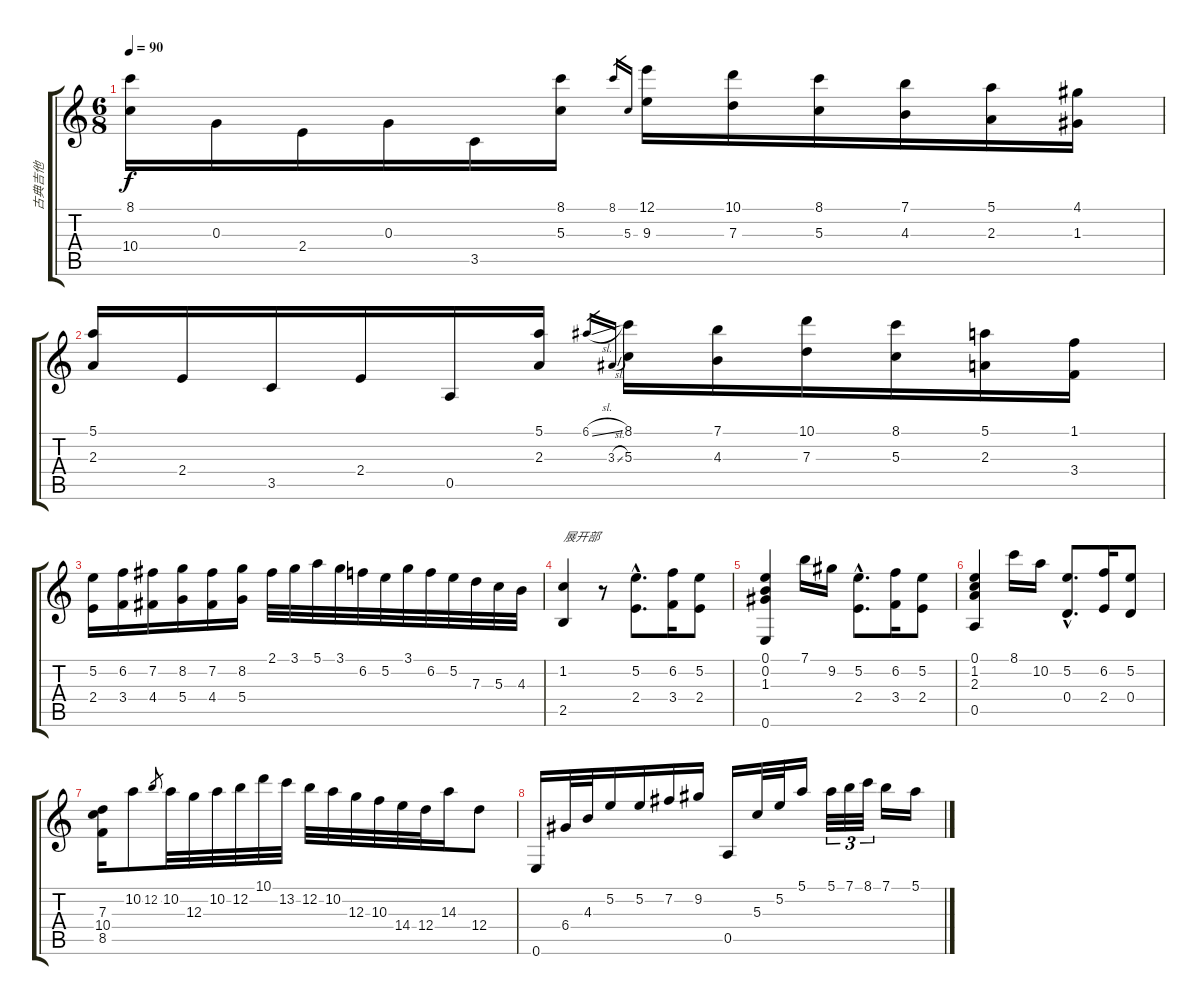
\track ("古典吉他" "古典吉他") {instrument acousticguitarnylon}
\staff {score tabs}
\tuning (E4 B3 G3 D3 A2 E2) {hide}
\ts (6 8)
\tempo 90
\clef g2
\ks c
(8.1 10.4).16{dy f} 0.3.16 2.4.16 0.3.16 3.5.16 (8.1 5.3).16 8.1.16{gr} 5.3.16{gr} (12.1 9.3).16 (10.1 7.3).16 (8.1 5.3).16 (7.1 4.3).16 (5.1 2.3).16 (4.1 1.3).16 |
(5.1 2.3).16 2.4.16 3.5.16 2.4.16 0.5.16 (5.1 2.3).16 6.1{sl}.16{gr} 3.3{sl}.16{gr} (8.1 5.3).16 (7.1 4.3).16 (10.1 7.3).16 (8.1 5.3).16 (5.1 2.3).16 (1.1 3.4).16 |
(5.2 2.4).16 (6.2 3.4).16 (7.2 4.4).16 (8.2 5.4).16 (7.2 4.4).16 (8.2 5.4).16 2.1.32 3.1.32 5.1.32 3.1.32 6.2.32 5.2.32 3.1.32 6.2.32 5.2.32 7.3.32 5.3.32 4.3.32 |
(1.2 2.5).4{txt "展开部"} r.8 (5.2{hac} 2.4{hac}).8{d} (6.2 3.4).16 (5.2 2.4).8 |
(0.1 0.2 1.3 0.6).4 7.1.16 9.2.16 (5.2{hac} 2.4{hac}).8{d} (6.2 3.4).16 (5.2 2.4).8 |
(0.1 1.2 2.3 0.5).4 8.1.16 10.2.16 (5.2{hac} 0.4{hac}).8{d} (6.2 2.4).16 (5.2 0.4).8 |
(7.3 10.4 8.5).16 10.2.8 12.2.8{gr} 10.2.32 12.3.32 10.2.32 12.2.32 10.1.32 13.2.32 12.2.32 10.2.32 12.3.32 10.3.32 14.4.32 12.4.32 14.3.16 12.4.8 |
0.6.16 6.4.32 4.3.32 5.2.16 5.2.16 7.2.16 9.2.16 0.5.16 5.3.32 5.2.32 5.1.16 5.1.32{tu (3 2)} 7.1.32{tu (3 2)} 8.1.32{tu (3 2)} 7.1.16 5.1.16
